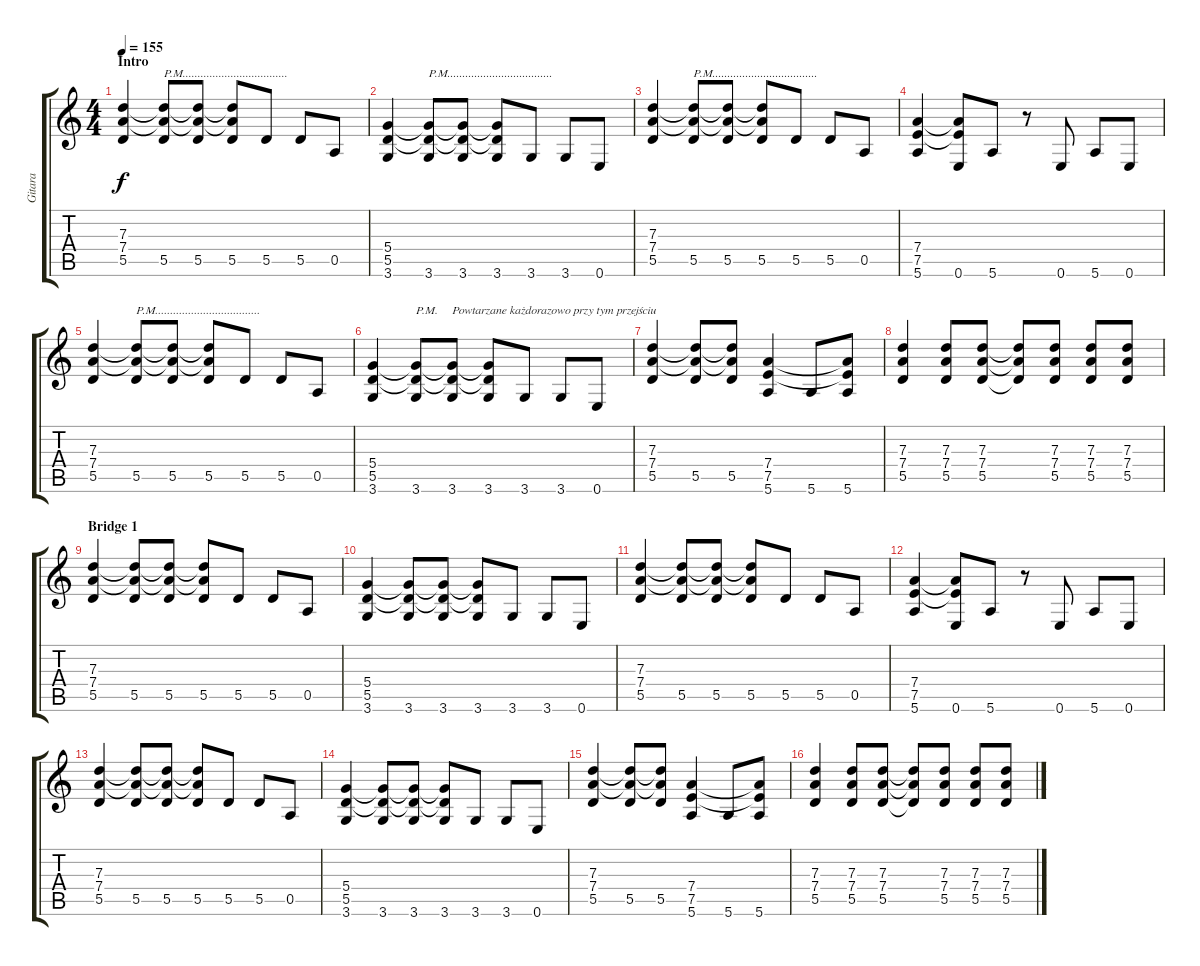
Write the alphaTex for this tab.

\track ("Gitara     - Kefir" "Gitara    ") {instrument distortionguitar}
\staff {score tabs}
\tuning (E4 B3 G3 D3 A2 E2) {hide}
\ts (4 4)
\section ("" "Intro")
\tempo 155
\clef g2
\ks c
(7.3 7.4 5.5).4{dy f instrument distortionguitar} (7.3{t} 7.4{t} 5.5).8{txt "P.M..................................."} (7.3{t} 7.4{t} 5.5).8 (7.3{t} 7.4{t} 5.5).8 5.5.8 5.5.8 0.5.8 |
(5.4 5.5 3.6).4 (5.4{t} 5.5{t} 3.6).8{txt "P.M..................................."} (5.4{t} 5.5{t} 3.6).8 (5.4{t} 5.5{t} 3.6).8 3.6.8 3.6.8 0.6.8 |
(7.3 7.4 5.5).4 (7.3{t} 7.4{t} 5.5).8{txt "P.M..................................."} (7.3{t} 7.4{t} 5.5).8 (7.3{t} 7.4{t} 5.5).8 5.5.8 5.5.8 0.5.8 |
(7.4 7.5 5.6).4 (7.4{t} 7.5{t} 0.6).8 5.6.8 r.8 0.6.8 5.6.8 0.6.8 |
(7.3 7.4 5.5).4 (7.3{t} 7.4{t} 5.5).8{txt "P.M..................................."} (7.3{t} 7.4{t} 5.5).8 (7.3{t} 7.4{t} 5.5).8 5.5.8 5.5.8 0.5.8 |
(5.4 5.5 3.6).4 (5.4{t} 5.5{t} 3.6).8{txt "P.M."} (5.4{t} 5.5{t} 3.6).8{txt "Powtarzane każdorazowo przy tym przejściu"} (5.4{t} 5.5{t} 3.6).8 3.6.8 3.6.8 0.6.8 |
(7.3 7.4 5.5).4 (7.3{t} 7.4{t} 5.5).8 (7.3{t} 7.4{t} 5.5).8 (7.4 7.5 5.6).4 5.6.8 (7.4{t} 7.5{t} 5.6).8 |
(7.3 7.4 5.5).4 (7.3 7.4 5.5).8 (7.3 7.4 5.5).8 (7.3{t} 7.4{t} 5.5{t}).8 (7.3 7.4 5.5).8 (7.3 7.4 5.5).8 (7.3 7.4 5.5).8 |
\section ("" "Bridge 1")
(7.3 7.4 5.5).4 (7.3{t} 7.4{t} 5.5).8 (7.3{t} 7.4{t} 5.5).8 (7.3{t} 7.4{t} 5.5).8 5.5.8 5.5.8 0.5.8 |
(5.4 5.5 3.6).4 (5.4{t} 5.5{t} 3.6).8 (5.4{t} 5.5{t} 3.6).8 (5.4{t} 5.5{t} 3.6).8 3.6.8 3.6.8 0.6.8 |
(7.3 7.4 5.5).4 (7.3{t} 7.4{t} 5.5).8 (7.3{t} 7.4{t} 5.5).8 (7.3{t} 7.4{t} 5.5).8 5.5.8 5.5.8 0.5.8 |
(7.4 7.5 5.6).4 (7.4{t} 7.5{t} 0.6).8 5.6.8 r.8 0.6.8 5.6.8 0.6.8 |
(7.3 7.4 5.5).4 (7.3{t} 7.4{t} 5.5).8 (7.3{t} 7.4{t} 5.5).8 (7.3{t} 7.4{t} 5.5).8 5.5.8 5.5.8 0.5.8 |
(5.4 5.5 3.6).4 (5.4{t} 5.5{t} 3.6).8 (5.4{t} 5.5{t} 3.6).8 (5.4{t} 5.5{t} 3.6).8 3.6.8 3.6.8 0.6.8 |
(7.3 7.4 5.5).4 (7.3{t} 7.4{t} 5.5).8 (7.3{t} 7.4{t} 5.5).8 (7.4 7.5 5.6).4 5.6.8 (7.4{t} 7.5{t} 5.6).8 |
(7.3 7.4 5.5).4 (7.3 7.4 5.5).8 (7.3 7.4 5.5).8 (7.3{t} 7.4{t} 5.5{t}).8 (7.3 7.4 5.5).8 (7.3 7.4 5.5).8 (7.3 7.4 5.5).8
